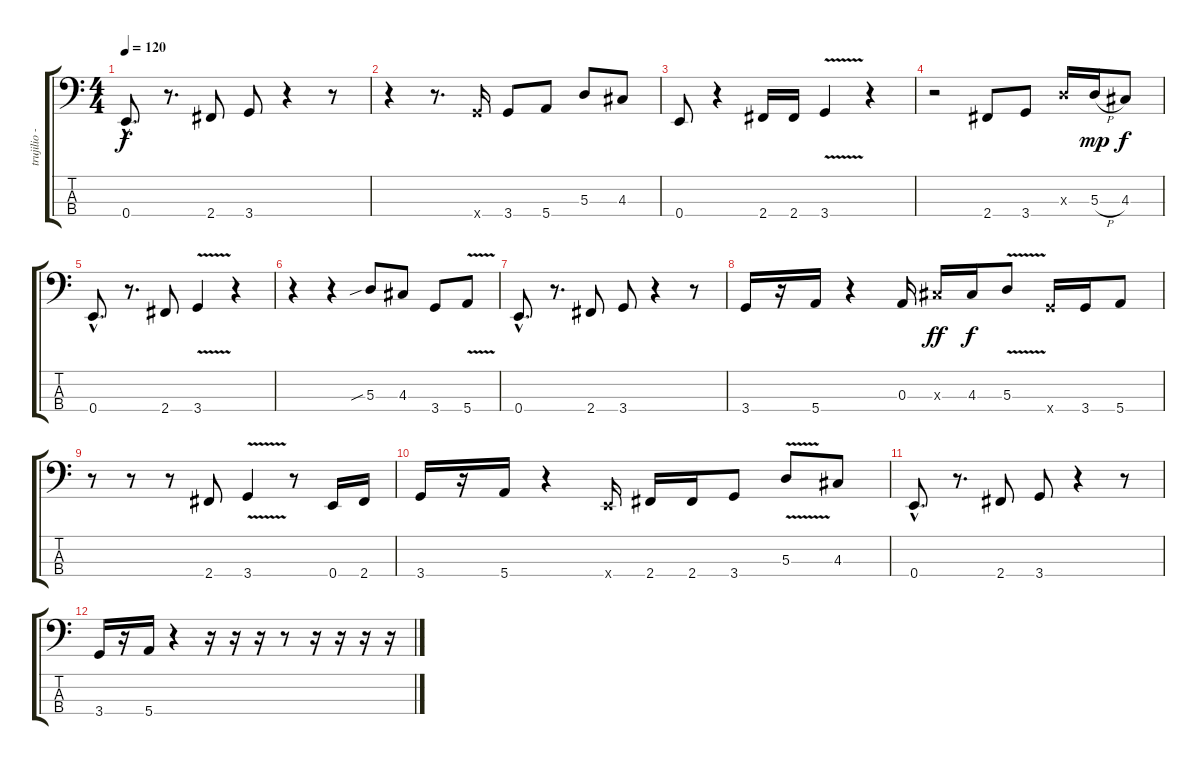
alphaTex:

\track ("trujilio - fingerstyle" "trujilio -") {instrument electricbasspick}
\staff {score tabs}
\tuning (G2 D2 A1 E1) {hide}
\ts (4 4)
\tempo 120
\clef f4
\ks c
0.4{hac}.8{d dy f} r.8{d} 2.4.8 3.4.8 r.4 r.8 |
r.4 r.8{d} 3.4{x}.16 3.4.8 5.4.8 5.3.8 4.3.8 |
0.4.8 r.4 2.4.16 2.4.16 3.4{v}.4 r.4 |
r.2 2.4.8 3.4.8 5.3{x}.16 5.3{h}.16{dy mp} 4.3.8{dy f} |
0.4{hac}.8{d} r.8{d} 2.4.8 3.4{v}.4 r.4 |
r.4 r.4 5.3{sib}.8 4.3.8 3.4.8 5.4{v}.8 |
0.4{hac}.8{d} r.8{d} 2.4.8 3.4.8 r.4 r.8 |
3.4.16 r.16 5.4.16 r.4 0.3.16 4.3{x}.16{dy ff} 4.3.16{dy f} 5.3{v}.8 3.4{x}.16 3.4.16 5.4.8 |
r.8 r.8 r.8 2.4.8 3.4{v}.4 r.8 0.4.16 2.4.16 |
3.4.16 r.16 5.4.16 r.4 0.4{x}.16 2.4.16 2.4.16 3.4.8 5.3{v}.8 4.3.8 |
0.4{hac}.8{d} r.8{d} 2.4.8 3.4.8 r.4 r.8 |
3.4.16 r.16 5.4.16 r.4 r.16 r.16 r.16 r.8 r.16 r.16 r.16 r.16
